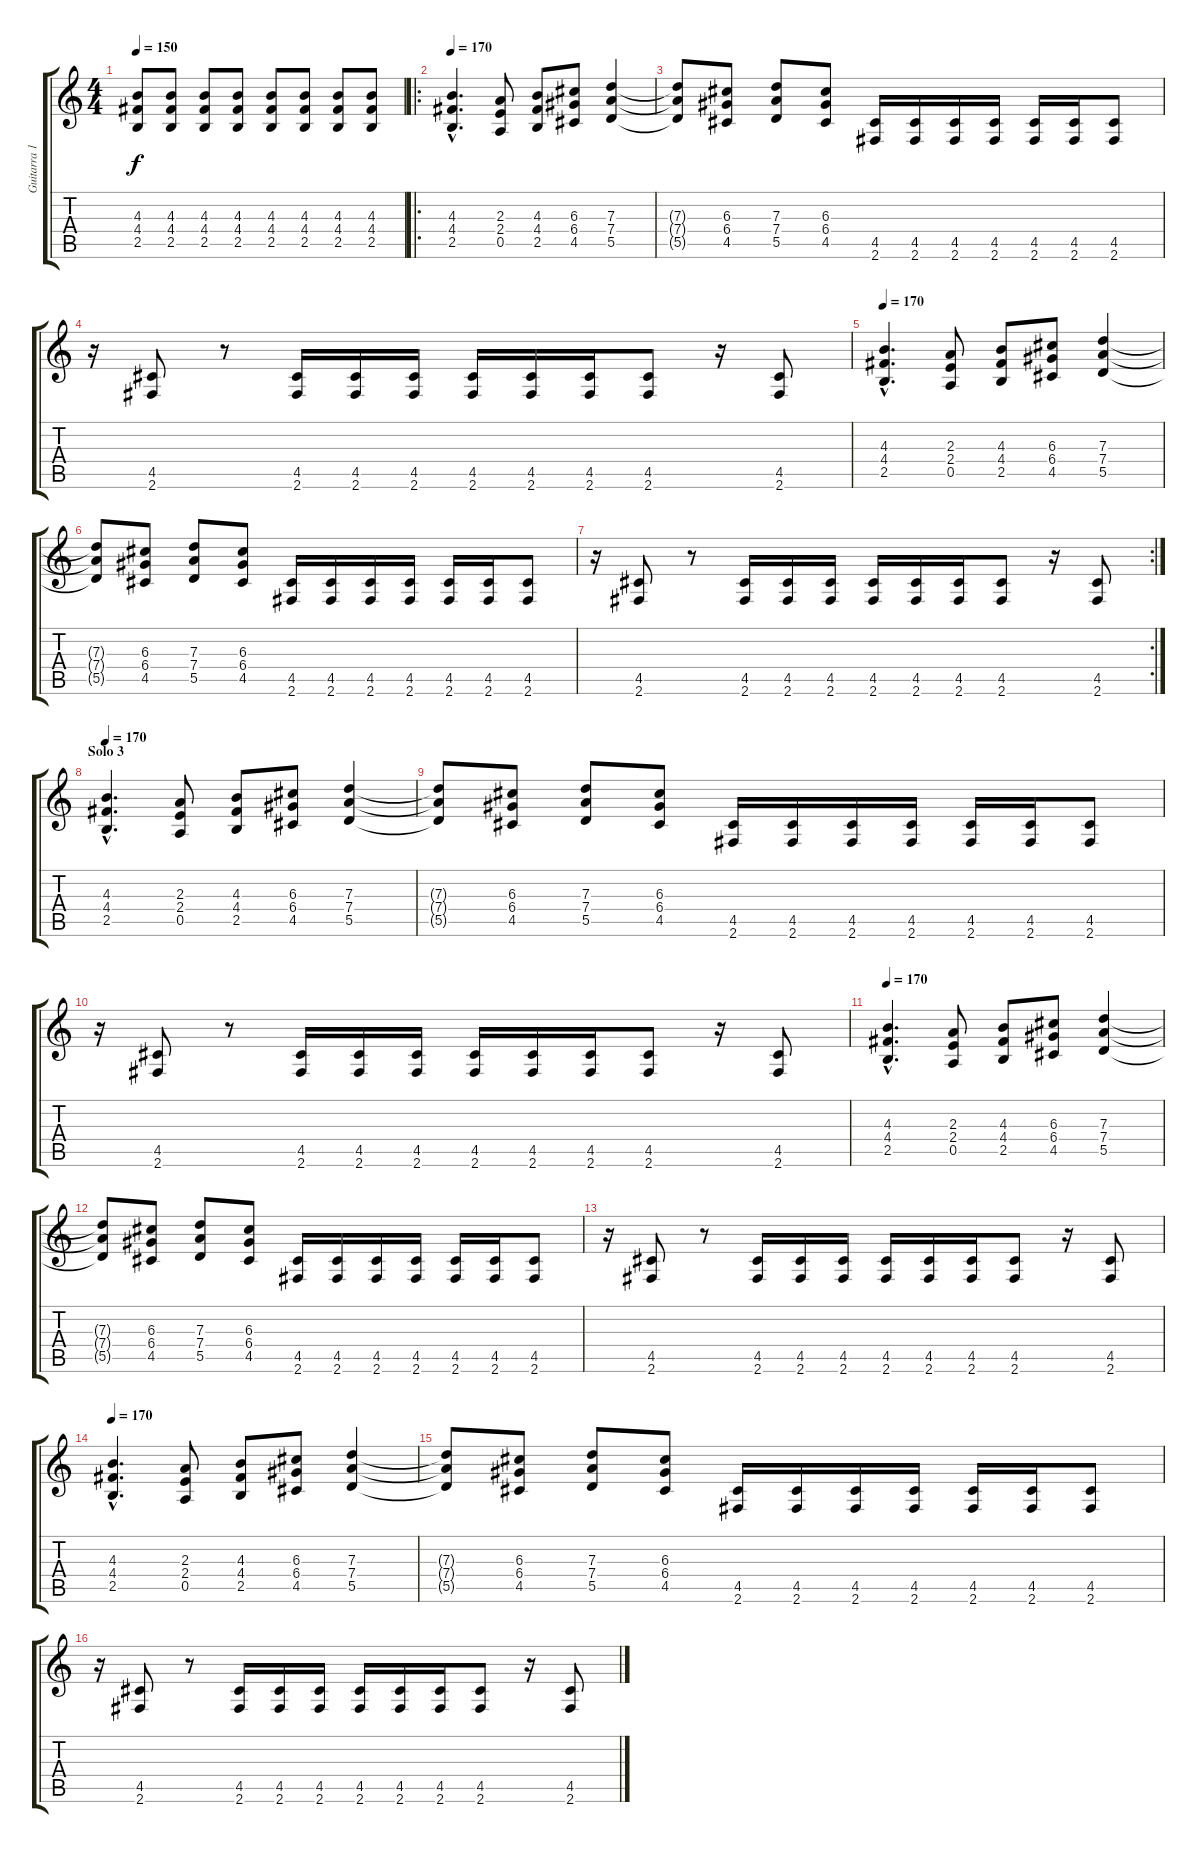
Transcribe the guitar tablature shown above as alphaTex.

\track ("Guitarra 1" "Guitarra 1") {instrument overdrivenguitar}
\staff {score tabs}
\tuning (E4 B3 G3 D3 A2 E2) {hide}
\ts (4 4)
\tempo 150
\clef g2
\ks c
(4.3 4.4 2.5).8{dy f} (4.3 4.4 2.5).8 (4.3 4.4 2.5).8 (4.3 4.4 2.5).8 (4.3 4.4 2.5).8 (4.3 4.4 2.5).8 (4.3 4.4 2.5).8 (4.3 4.4 2.5).8 |
\ro
\tempo 170
(4.3{hac} 4.4{hac} 2.5{hac}).4{d} (2.3 2.4 0.5).8 (4.3 4.4 2.5).8 (6.3 6.4 4.5).8 (7.3 7.4 5.5).4 |
(7.3{t} 7.4{t} 5.5{t}).8 (6.3 6.4 4.5).8 (7.3 7.4 5.5).8 (6.3 6.4 4.5).8 (4.5 2.6).16 (4.5 2.6).16 (4.5 2.6).16 (4.5 2.6).16 (4.5 2.6).16 (4.5 2.6).16 (4.5 2.6).8 |
r.16 (4.5 2.6).8 r.8 (4.5 2.6).16 (4.5 2.6).16 (4.5 2.6).16 (4.5 2.6).16 (4.5 2.6).16 (4.5 2.6).16 (4.5 2.6).8 r.16 (4.5 2.6).8 |
\tempo 170
(4.3{hac} 4.4{hac} 2.5{hac}).4{d} (2.3 2.4 0.5).8 (4.3 4.4 2.5).8 (6.3 6.4 4.5).8 (7.3 7.4 5.5).4 |
(7.3{t} 7.4{t} 5.5{t}).8 (6.3 6.4 4.5).8 (7.3 7.4 5.5).8 (6.3 6.4 4.5).8 (4.5 2.6).16 (4.5 2.6).16 (4.5 2.6).16 (4.5 2.6).16 (4.5 2.6).16 (4.5 2.6).16 (4.5 2.6).8 |
\rc 2
r.16 (4.5 2.6).8 r.8 (4.5 2.6).16 (4.5 2.6).16 (4.5 2.6).16 (4.5 2.6).16 (4.5 2.6).16 (4.5 2.6).16 (4.5 2.6).8 r.16 (4.5 2.6).8 |
\section ("" "Solo 3")
\tempo 170
(4.3{hac} 4.4{hac} 2.5{hac}).4{d volume 12} (2.3 2.4 0.5).8 (4.3 4.4 2.5).8 (6.3 6.4 4.5).8 (7.3 7.4 5.5).4 |
(7.3{t} 7.4{t} 5.5{t}).8 (6.3 6.4 4.5).8 (7.3 7.4 5.5).8 (6.3 6.4 4.5).8 (4.5 2.6).16 (4.5 2.6).16 (4.5 2.6).16 (4.5 2.6).16 (4.5 2.6).16 (4.5 2.6).16 (4.5 2.6).8 |
r.16 (4.5 2.6).8 r.8 (4.5 2.6).16 (4.5 2.6).16 (4.5 2.6).16 (4.5 2.6).16 (4.5 2.6).16 (4.5 2.6).16 (4.5 2.6).8 r.16 (4.5 2.6).8 |
\tempo 170
(4.3{hac} 4.4{hac} 2.5{hac}).4{d} (2.3 2.4 0.5).8 (4.3 4.4 2.5).8 (6.3 6.4 4.5).8 (7.3 7.4 5.5).4 |
(7.3{t} 7.4{t} 5.5{t}).8 (6.3 6.4 4.5).8 (7.3 7.4 5.5).8 (6.3 6.4 4.5).8 (4.5 2.6).16 (4.5 2.6).16 (4.5 2.6).16 (4.5 2.6).16 (4.5 2.6).16 (4.5 2.6).16 (4.5 2.6).8 |
r.16 (4.5 2.6).8 r.8 (4.5 2.6).16 (4.5 2.6).16 (4.5 2.6).16 (4.5 2.6).16 (4.5 2.6).16 (4.5 2.6).16 (4.5 2.6).8 r.16 (4.5 2.6).8 |
\tempo 170
(4.3{hac} 4.4{hac} 2.5{hac}).4{d} (2.3 2.4 0.5).8 (4.3 4.4 2.5).8 (6.3 6.4 4.5).8 (7.3 7.4 5.5).4 |
(7.3{t} 7.4{t} 5.5{t}).8 (6.3 6.4 4.5).8 (7.3 7.4 5.5).8 (6.3 6.4 4.5).8 (4.5 2.6).16 (4.5 2.6).16 (4.5 2.6).16 (4.5 2.6).16 (4.5 2.6).16 (4.5 2.6).16 (4.5 2.6).8 |
r.16 (4.5 2.6).8 r.8 (4.5 2.6).16 (4.5 2.6).16 (4.5 2.6).16 (4.5 2.6).16 (4.5 2.6).16 (4.5 2.6).16 (4.5 2.6).8 r.16 (4.5 2.6).8
